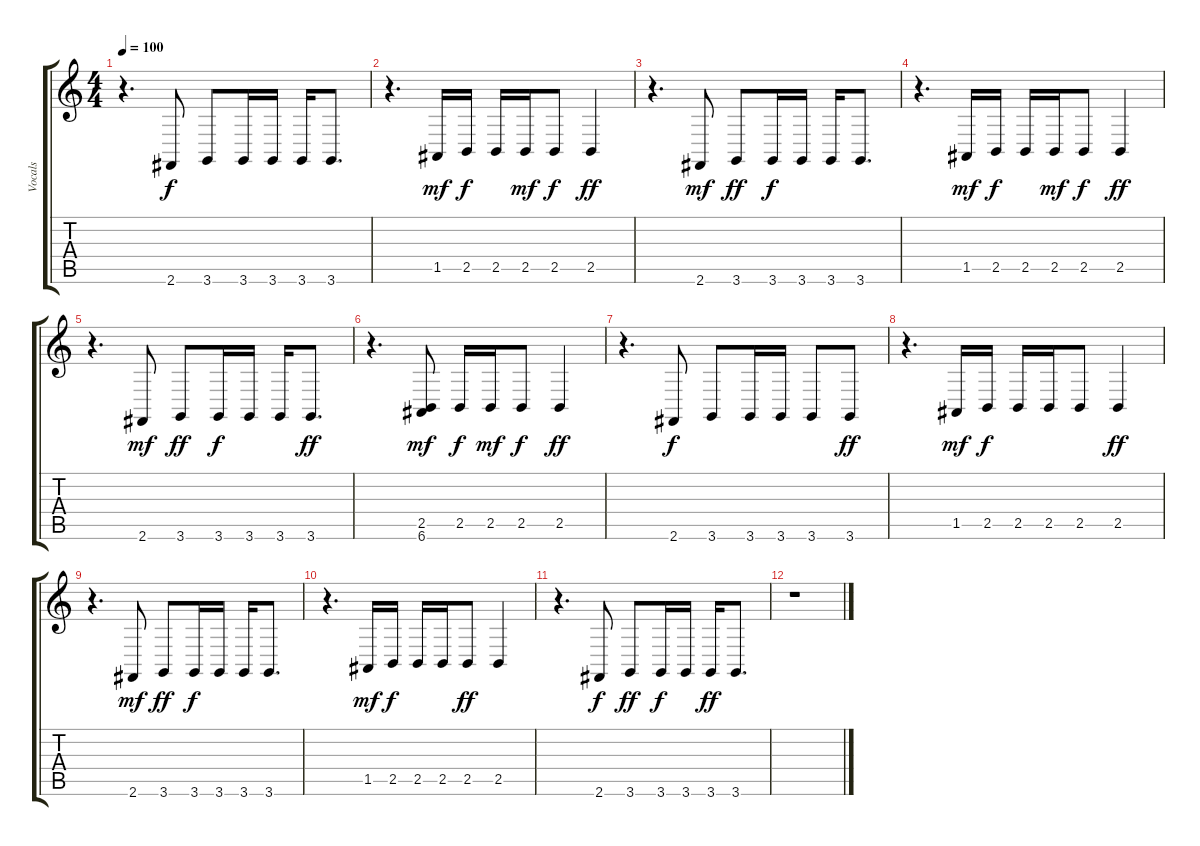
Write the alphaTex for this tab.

\track ("Vocals" "Vocals") {instrument lead8bassandlead}
\staff {score tabs}
\tuning (E4 B3 G3 D3 A2 E2) {hide}
\ts (4 4)
\tempo 100
\clef g2
\ks c
r.4{d dy ff} 2.6.8{dy f} 3.6.8 3.6.16 3.6.16 3.6.16 3.6.8{d} |
r.4{d} 1.5.16{dy mf} 2.5.16{dy f} 2.5.16 2.5.16{dy mf} 2.5.8{dy f} 2.5.4{dy ff} |
r.4{d} 2.6.8{dy mf} 3.6.8{dy ff} 3.6.16{dy f} 3.6.16 3.6.16 3.6.8{d} |
r.4{d} 1.5.16{dy mf} 2.5.16{dy f} 2.5.16 2.5.16{dy mf} 2.5.8{dy f} 2.5.4{dy ff} |
r.4{d} 2.6.8{dy mf} 3.6.8{dy ff} 3.6.16{dy f} 3.6.16 3.6.16 3.6.8{d dy ff} |
r.4{d} (2.5 6.6).8{dy mf} 2.5.16{dy f} 2.5.16{dy mf} 2.5.8{dy f} 2.5.4{dy ff} |
r.4{d} 2.6.8{dy f} 3.6.8 3.6.16 3.6.16 3.6.8 3.6.8{dy ff} |
r.4{d} 1.5.16{dy mf} 2.5.16{dy f} 2.5.16 2.5.16 2.5.8 2.5.4{dy ff} |
r.4{d} 2.6.8{dy mf} 3.6.8{dy ff} 3.6.16{dy f} 3.6.16 3.6.16 3.6.8{d} |
r.4{d} 1.5.16{dy mf} 2.5.16{dy f} 2.5.16 2.5.16 2.5.8{dy ff} 2.5.4 |
r.4{d} 2.6.8{dy f} 3.6.8{dy ff} 3.6.16{dy f} 3.6.16 3.6.16{dy ff} 3.6.8{d} |
r.1
